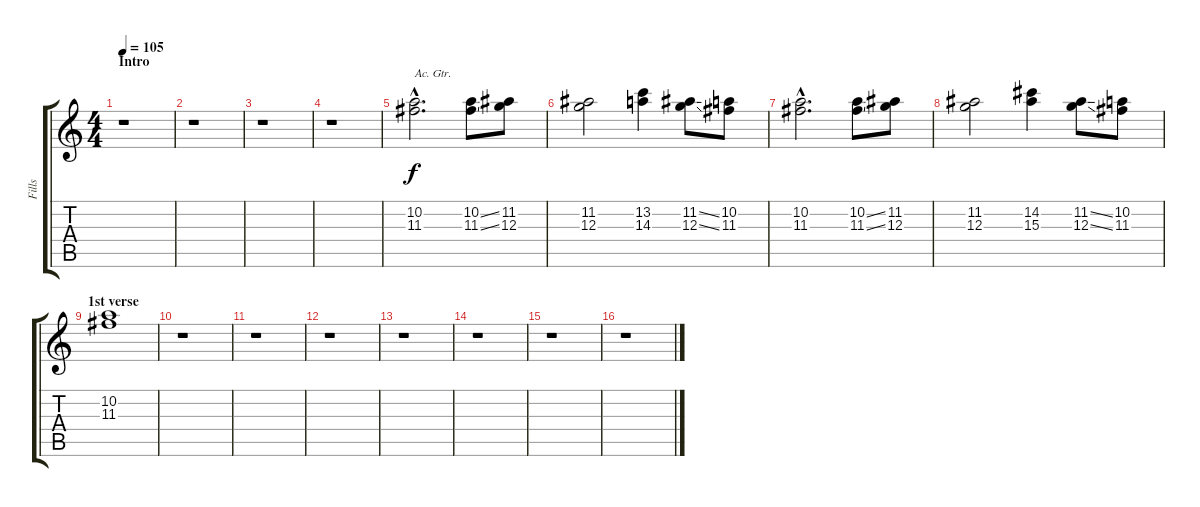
\track ("Fills" "Fills") {instrument acousticguitarsteel}
\staff {score tabs}
\tuning (E4 B3 G3 D3 A2 E2) {hide}
\ts (4 4)
\section ("" "Intro")
\tempo 105
\clef g2
\ks c
r.1{dy f instrument acousticguitarsteel} |
r.1 |
r.1 |
r.1 |
(10.2{hac} 11.3{hac}).2{d txt "Ac. Gtr." instrument acousticguitarsteel} (10.2{ss} 11.3{ss}).8 (11.2 12.3).8 |
(11.2 12.3).2 (13.2 14.3).4 (11.2{ss} 12.3{ss}).8 (10.2 11.3).8 |
(10.2{hac} 11.3{hac}).2{d} (10.2{ss} 11.3{ss}).8 (11.2 12.3).8 |
(11.2 12.3).2 (14.2 15.3).4 (11.2{ss} 12.3{ss}).8 (10.2 11.3).8 |
\section ("" "1st verse")
(10.2 11.3).1 |
r.1 |
r.1 |
r.1 |
r.1 |
r.1 |
r.1 |
r.1
